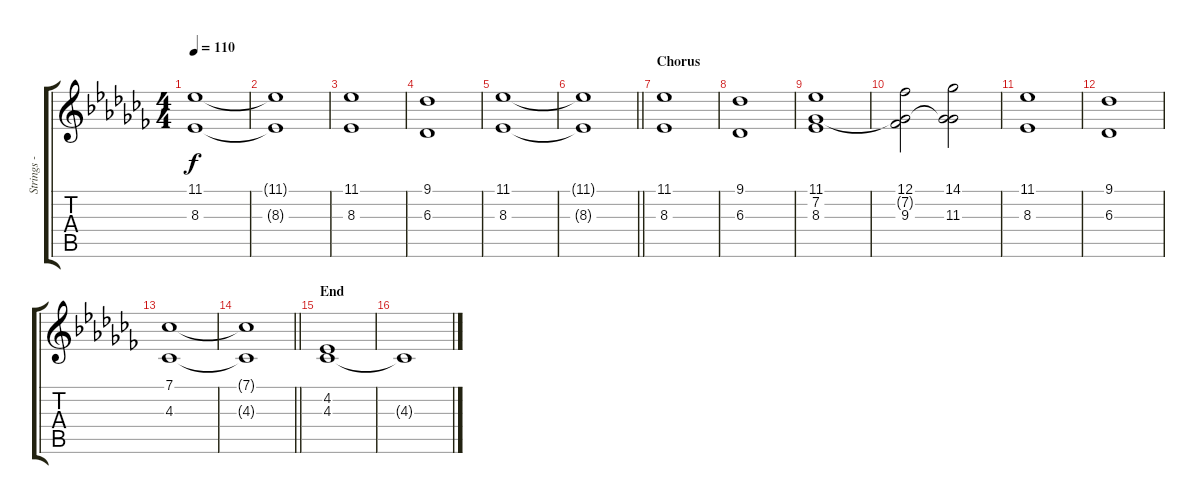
\track ("Strings - Arranged by David Campbell, Mi" "Strings - ") {instrument stringensemble1}
\staff {score tabs}
\tuning (E4 B3 G3 D3 A2 E2) {hide}
\ts (4 4)
\tempo 110
\clef g2
\ks abminor
(11.1 8.3).1{dy f} |
(11.1{t} 8.3{t}).1 |
(11.1 8.3).1 |
(9.1 6.3).1 |
(11.1 8.3).1 |
\barLineRight lightlight
(11.1{t} 8.3{t}).1 |
\section ("" "Chorus")
(11.1 8.3).1 |
(9.1 6.3).1 |
(11.1 7.2 8.3).1 |
(12.1 7.2{t} 9.3).2 (14.1 7.2{t} 11.3).2 |
(11.1 8.3).1 |
(9.1 6.3).1 |
(7.1 4.3).1 |
\barLineRight lightlight
(7.1{t} 4.3{t}).1 |
\section ("" "End")
(4.2 4.3).1 |
4.3{t}.1{volume 0}
